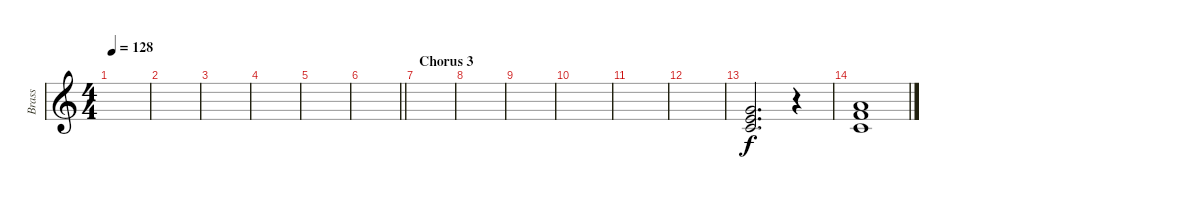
\track ("Brass" "Brass") {instrument brasssection}
\staff {score}
\tuning (E4 B3 G3 D3 A2 E2 B1) {hide}
\ts (4 4)
\tempo 128
\clef g2
\ks c
|
|
|
|
|
\barLineRight lightlight
|
\section ("" "Chorus 3")
|
|
|
|
|
|
(0.1 1.2 12.3).2{d volume 11} r.4{volume 0} |
(1.1 1.2 14.3).1{volume 11}
